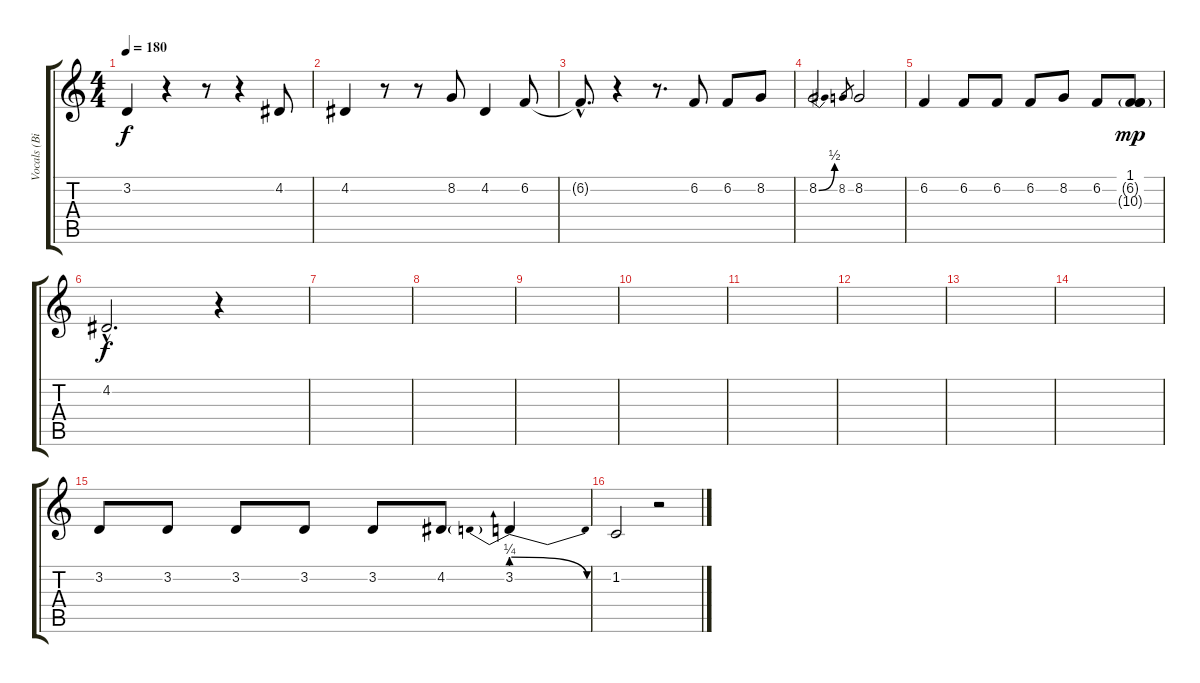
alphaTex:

\track ("Vocals (Billie and Mike)" "Vocals (Bi") {instrument bassoon}
\staff {score tabs}
\tuning (E4 B3 G3 D3 A2 E2) {hide}
\ts (4 4)
\tempo 180
\clef g2
\ks c
3.2{t}.4{dy f} r.4 r.8 r.4 4.2.8 |
4.2.4 r.8 r.8 8.2.8 4.2.4 6.2.8 |
6.2{hac t}.8{d} r.4 r.8{d} 6.2.8 6.2.8 8.2.8 |
8.2{be (bend 0 0 60 2)}.2 8.2.8{gr} 8.2.2 |
6.2.4 6.2.8 6.2.8 6.2.8 8.2.8 6.2.8 (1.1 6.2{g} 10.3{g}).8{dy mp} |
4.2{hac}.2{d dy f} r.4 |
|
|
|
|
|
|
|
|
3.2.8 3.2.8 3.2.8 3.2.8 3.2.8 4.2.8 3.2{be (prebendrelease 0 1 60 0)}.4 |
1.2.2 r.2
